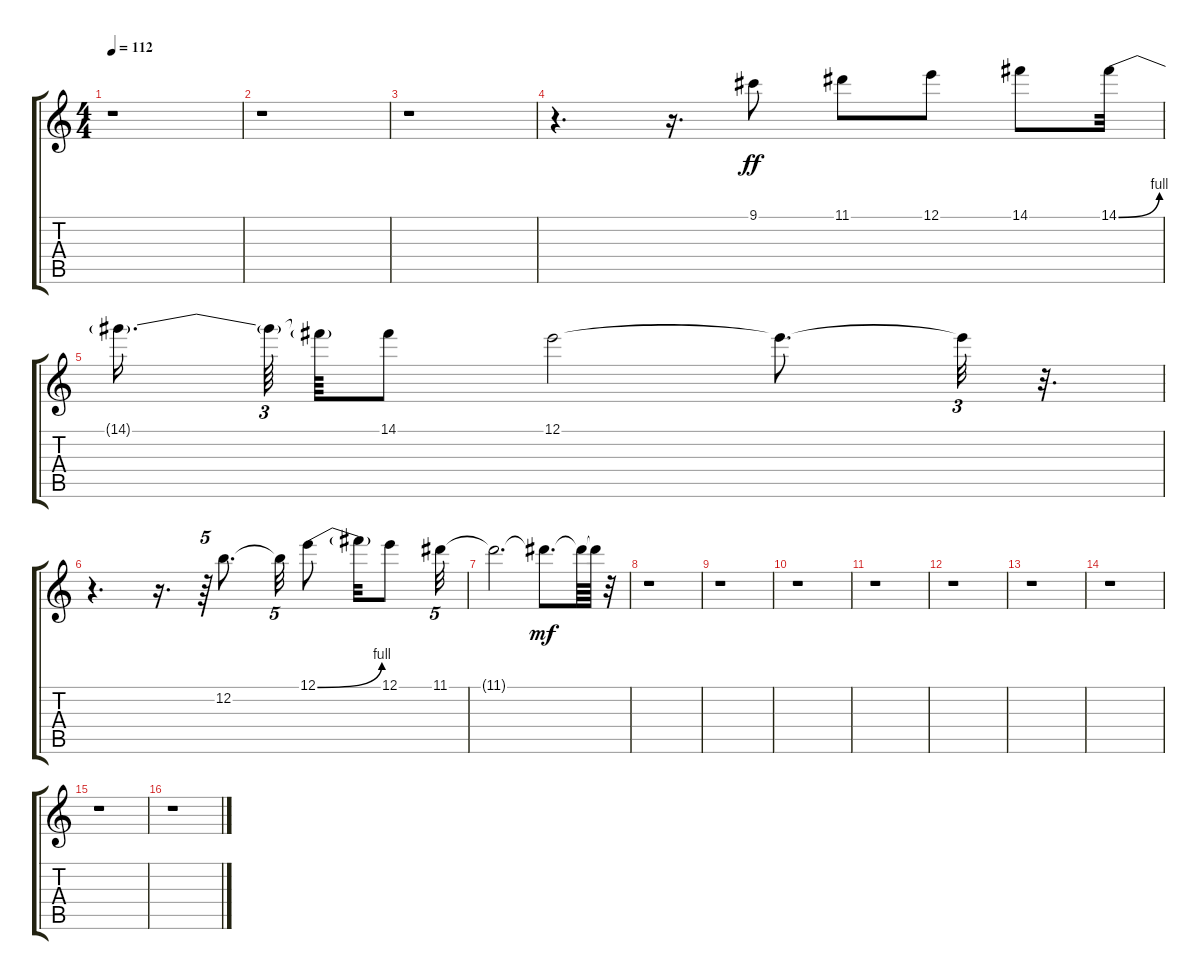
\track "" {instrument overdrivenguitar}
\staff {score tabs}
\tuning (E4 B3 G3 D3 A2 E2) {hide}
\ts (4 4)
\tempo 112
\clef g2
\ks c
r.1{dy fff} |
r.1 |
r.1 |
r.4{d} r.16{d} 9.1.8{dy ff} 11.1.8 12.1.8 14.1.8 14.1{be (bend 0 0 60 4)}.32 |
14.1{t}.16{d beam splitsecondary} 14.1{t}.64{tu (3 2) beam splitsecondary} 14.1{t}.64 14.1.8 12.1.2 12.1{t}.8{d} 12.1{t}.32{tu (3 2)} r.32{d} |
r.4{d} r.16{d} r.64{tu (5 4)} 12.2.8{d} 12.2{t}.32{tu (5 4)} 12.1{be (bend 0 0 60 4)}.8 12.1{t}.32 12.1.8 11.1.32{tu (5 4)} |
11.1{t}.2{d} 11.1{t}.8{d dy mf} 11.1{t}.64 11.1{t}.64 r.32 |
r.1 |
r.1 |
r.1 |
r.1 |
r.1 |
r.1 |
r.1 |
r.1 |
r.1{volume 0}
